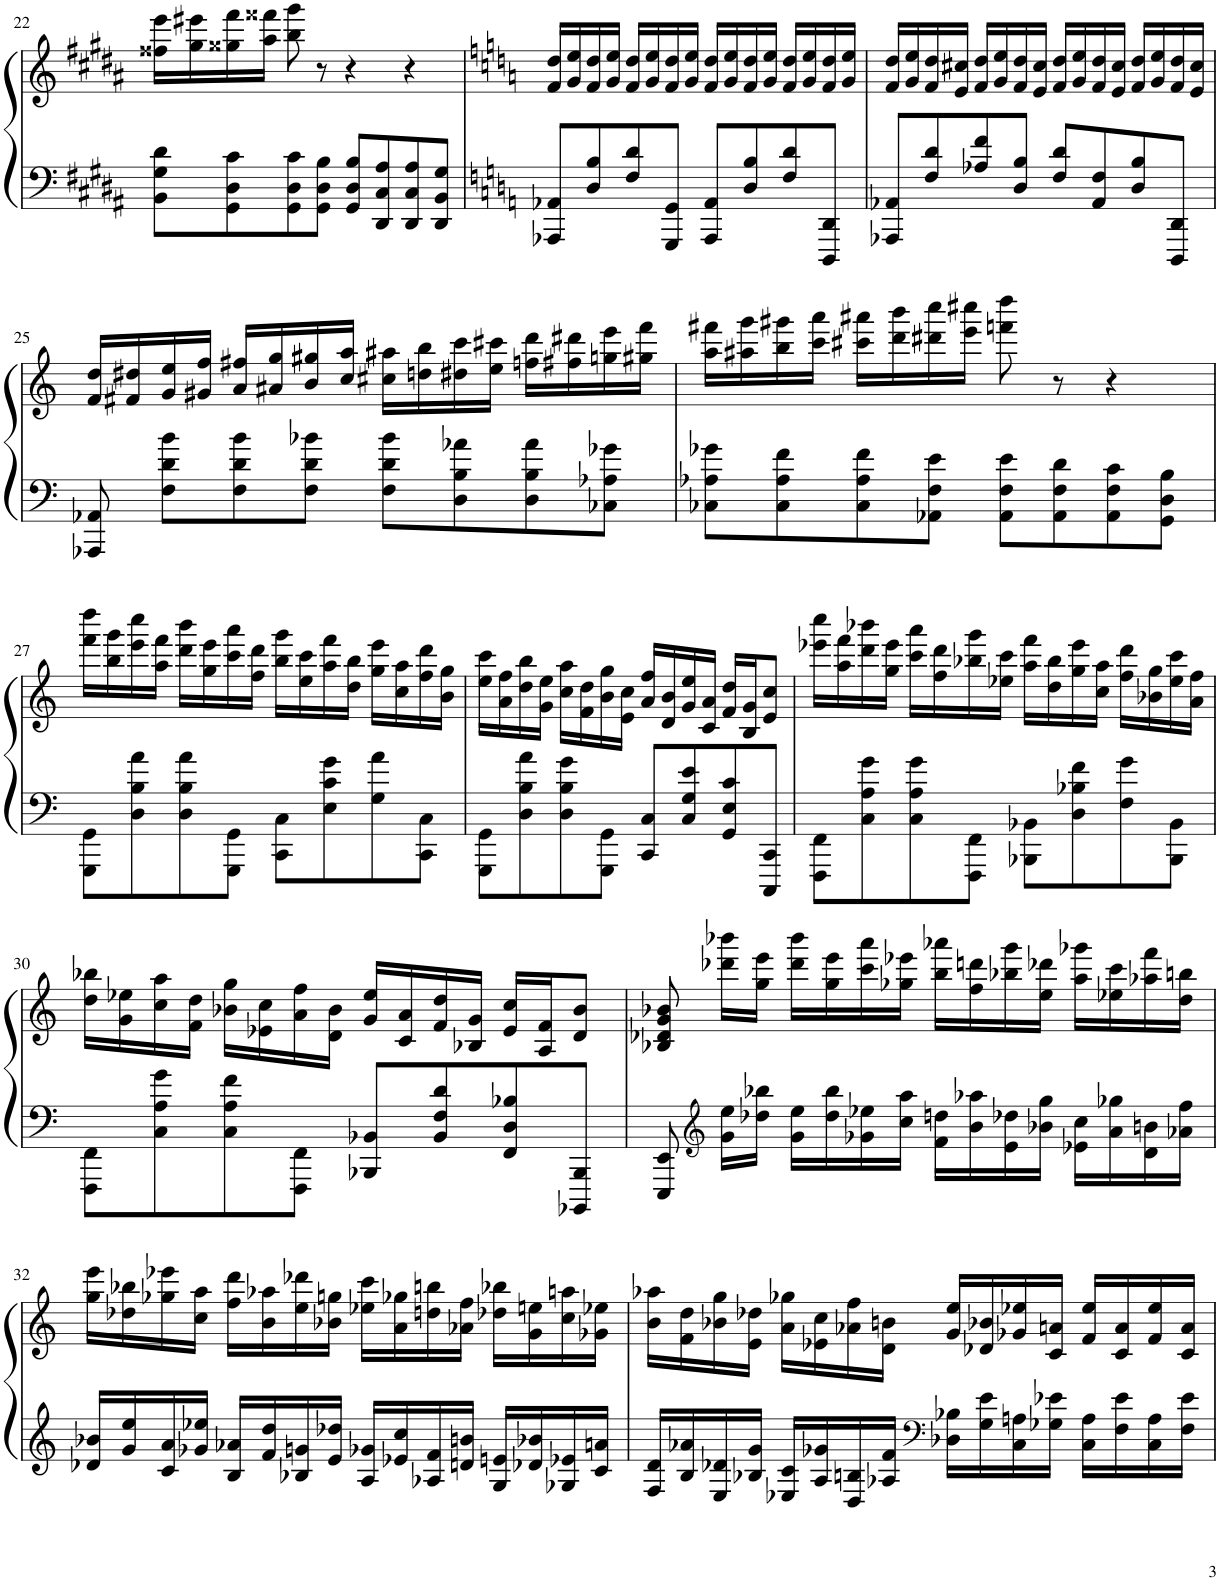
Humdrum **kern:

**kern	**kern
*part2	*part1
*staff2	*staff1
*I"Piano	*I"Piano
*I'Pno	*I'Pno
!!LO:PB:g=z
*clefF4	*clefG2
*k[f#c#g#d#a#]	*k[f#c#g#d#a#]
*M4/4	*M4/4
=22	=22
8BB\ 8G#\ 8d#\L	16ff##X\ 16eee\LL
.	16gg#\ 16eee#X\
8GG#\ 8D#\ 8c#\	16gg##X\ 16fff#\
.	16aa#\ 16fff##X\JJ
8GG#\ 8D#\ 8c#\	8bb\ 8ggg#\
8GG#\ 8D#\ 8B\J	8r
8GG#/ 8D#/ 8B/L	4r
8DD#/ 8C#/ 8A#/	.
8DD#/ 8C#/ 8A#/	4r
8DD#/ 8BB/ 8G#/J	.
=23	=23
*k[]	*k[]
8AAA-X/ 8AA-X/L	16f/ 16dd/LL
.	16g/ 16ee/
8D/ 8B/	16f/ 16dd/
.	16g/ 16ee/JJ
8F/ 8d/	16f/ 16dd/LL
.	16g/ 16ee/
8GGG/ 8GG/J	16f/ 16dd/
.	16g/ 16ee/JJ
8AAA-/ 8AA-/L	16f/ 16dd/LL
.	16g/ 16ee/
8D/ 8B/	16f/ 16dd/
.	16g/ 16ee/JJ
8F/ 8d/	16f/ 16dd/LL
.	16g/ 16ee/
8DDD/ 8DD/J	16f/ 16dd/
.	16g/ 16ee/JJ
=24	=24
8AAA-X/ 8AA-X/L	16f/ 16dd/LL
.	16g/ 16ee/
8F/ 8d/	16f/ 16dd/
.	16e/ 16cc#X/JJ
8A-X/ 8f/	16f/ 16dd/LL
.	16g/ 16ee/
8D/ 8B/J	16f/ 16dd/
.	16e/ 16cc#/JJ
8F/ 8d/L	16f/ 16dd/LL
.	16g/ 16ee/
8AA-/ 8F/	16f/ 16dd/
.	16e/ 16cc#/JJ
8D/ 8B/	16f/ 16dd/LL
.	16g/ 16ee/
8DDD/ 8DD/J	16f/ 16dd/
.	16e/ 16cc#/JJ
!!LO:LB:g=z
=25	=25
8AAA-X/ 8AA-X/	16f/ 16dd/LL
.	16f#X/ 16dd#X/
8F\ 8d\ 8b\L	16g/ 16ee/
.	16g#X/ 16ff/JJ
8F\ 8d\ 8b\	16a/ 16ff#X/LL
.	16a#X/ 16gg/
8F\ 8d\ 8b-X\J	16b/ 16gg#X/
.	16cc/ 16aa/JJ
8F\ 8d\ 8b-\L	16cc#X\ 16aa#X\LL
.	16ddn\ 16bb\
8D\ 8B\ 8a-X\	16dd#X\ 16ccc\
.	16ee\ 16ccc#X\JJ
8D\ 8B\ 8a-\	16ffn\ 16ddd\LL
.	16ff#X\ 16ddd#X\
8C-X\ 8A-X\ 8g-X\J	16ggn\ 16eee\
.	16gg#X\ 16fff\JJ
=26	=26
8C-X\ 8A-X\ 8g-X\L	16aa\ 16fff#X\LL
.	16aa#X\ 16ggg\
8C-\ 8A-\ 8f\	16bb\ 16ggg#X\
.	16ccc\ 16aaa\JJ
8C-\ 8A-\ 8f\	16ccc#X\ 16aaa#X\LL
.	16ddd\ 16bbb\
8AA-X\ 8F\ 8e\J	16ddd#X\ 16cccc\
.	16eee\ 16cccc#X\JJ
8AA-\ 8F\ 8e\L	8fffn\ 8dddd\
8AA-\ 8F\ 8d\	8r
8AA-\ 8F\ 8c\	4r
8GG\ 8D\ 8B\J	.
!!LO:LB:g=z
=27	=27
8GGG\ 8GG\L	16fff\ 16dddd\LL
.	16bb\ 16ggg\
8D\ 8B\ 8a\	16eee\ 16cccc\
.	16aa\ 16fff\JJ
8D\ 8B\ 8a\	16ddd\ 16bbb\LL
.	16gg\ 16eee\
8GGG\ 8GG\J	16ccc\ 16aaa\
.	16ff\ 16ddd\JJ
8CC\ 8C\L	16bb\ 16ggg\LL
.	16ee\ 16ccc\
8E\ 8c\ 8g\	16aa\ 16fff\
.	16dd\ 16bb\JJ
8G\ 8a\	16gg\ 16eee\LL
.	16cc\ 16aa\
8CC\ 8C\J	16ff\ 16ddd\
.	16b\ 16gg\JJ
=28	=28
8GGG\ 8GG\L	16ee\ 16ccc\LL
.	16a\ 16ff\
8D\ 8B\ 8a\	16dd\ 16bb\
.	16g\ 16ee\JJ
8D\ 8B\ 8g\	16cc\ 16aa\LL
.	16f\ 16dd\
8GGG\ 8GG\J	16b\ 16gg\
.	16e\ 16cc\JJ
8CC/ 8C/L	16a/ 16ff/LL
.	16d/ 16b/
8C/ 8G/ 8e/	16g/ 16ee/
.	16c/ 16a/JJ
8GG/ 8E/ 8c/	16f/ 16dd/LL
.	16B/ 16g/J
8CCC/ 8CC/J	8e/ 8cc/J
=29	=29
8FFF\ 8FF\L	16eee-X\ 16cccc\LL
.	16aa\ 16fff\
8C\ 8A\ 8g\	16ddd\ 16bbb-X\
.	16gg\ 16eee-\JJ
8C\ 8A\ 8g\	16ccc\ 16aaa\LL
.	16ff\ 16ddd\
8FFF\ 8FF\J	16bb-X\ 16ggg\
.	16ee-X\ 16ccc\JJ
8BBB-X\ 8BB-X\L	16aa\ 16fff\LL
.	16dd\ 16bb-\
8D\ 8B-X\ 8f\	16gg\ 16eee-\
.	16cc\ 16aa\JJ
8F\ 8g\	16ff\ 16ddd\LL
.	16b-X\ 16gg\
8BBB-\ 8BB-\J	16ee-\ 16ccc\
.	16a\ 16ff\JJ
!!LO:LB:g=z
=30	=30
8FFF\ 8FF\L	16dd\ 16bb-X\LL
.	16g\ 16ee-X\
8C\ 8A\ 8g\	16cc\ 16aa\
.	16f\ 16dd\JJ
8C\ 8A\ 8f\	16b-X\ 16gg\LL
.	16e-X\ 16cc\
8FFF\ 8FF\J	16a\ 16ff\
.	16d\ 16b-\JJ
8BBB-X/ 8BB-X/L	16g/ 16ee-/LL
.	16c/ 16a/
8BB-/ 8F/ 8d/	16f/ 16dd/
.	16B-X/ 16g/JJ
8FF/ 8D/ 8B-X/	16e-/ 16cc/LL
.	16A/ 16f/J
8BBBB-X/ 8BBB-/J	8d/ 8b-/J
=31	=31
8EEE/ 8EE/	8B-X/ 8d-X/ 8g/ 8b-X/
*clefG2	*
16g\ 16ee\LL	16ddd-X\ 16bbb-X\LL
16dd-X\ 16bb-X\JJ	16gg\ 16eee\JJ
16g\ 16ee\LL	16ddd-\ 16bbb-\LL
16dd-\ 16bb-\	16gg\ 16eee\
16g-X\ 16ee-X\	16ccc\ 16aaa\
16cc\ 16aa\JJ	16gg-X\ 16eee-X\JJ
16f\ 16ddn\LL	16bb\ 16aaa-X\LL
16b\ 16aa-X\	16ff\ 16dddn\
16e\ 16dd-X\	16bb-X\ 16ggg\
16b-X\ 16gg\JJ	16ee\ 16ddd-X\JJ
16e-X\ 16cc\LL	16aa\ 16ggg-X\LL
16a\ 16gg-X\	16ee-X\ 16ccc\
16d\ 16bn\	16aa-X\ 16fff\
16a-X\ 16ff\JJ	16dd\ 16bbn\JJ
!!LO:LB:g=z
=32	=32
16d-X/ 16b-X/LL	16gg\ 16eee\LL
16g/ 16ee/	16dd-X\ 16bb-X\
16c/ 16a/	16gg-X\ 16eee-X\
16g-X/ 16ee-X/JJ	16cc\ 16aa\JJ
16B/ 16a-X/LL	16ff\ 16ddd\LL
16f/ 16dd/	16b\ 16aa-X\
16B-X/ 16gn/	16ee\ 16ddd-X\
16e/ 16dd-X/JJ	16b-X\ 16ggn\JJ
16A/ 16g-X/LL	16ee-X\ 16ccc\LL
16e-X/ 16cc/	16a\ 16gg-X\
16A-X/ 16f/	16ddn\ 16bbn\
16dn/ 16bn/JJ	16a-X\ 16ff\JJ
16G/ 16en/LL	16dd-X\ 16bb-X\LL
16d-X/ 16b-X/	16g\ 16een\
16G-X/ 16e-X/	16cc\ 16aan\
16c/ 16an/JJ	16g-X\ 16ee-X\JJ
=33	=33
16F/ 16d/LL	16b\ 16aa-X\LL
16B/ 16a-X/	16f\ 16dd\
16E/ 16d-X/	16b-X\ 16gg\
16B-X/ 16g/JJ	16e\ 16dd-X\JJ
16E-X/ 16c/LL	16a\ 16gg-X\LL
16A/ 16g-X/	16e-X\ 16cc\
16D/ 16Bn/	16a-X\ 16ff\
16A-X/ 16f/JJ	16d\ 16bn\JJ
*clefF4	*
16D-X\ 16B-X\LL	16g/ 16ee/LL
16G\ 16e\	16d-X/ 16b-X/
16C\ 16An\	16g-X/ 16ee-X/
16G-X\ 16e-X\JJ	16c/ 16an/JJ
16C\ 16A\LL	16f/ 16ee-/LL
16F\ 16e-\	16c/ 16a/
16C\ 16A\	16f/ 16ee-/
16F\ 16e-\JJ	16c/ 16a/JJ
=	=
*-	*-
